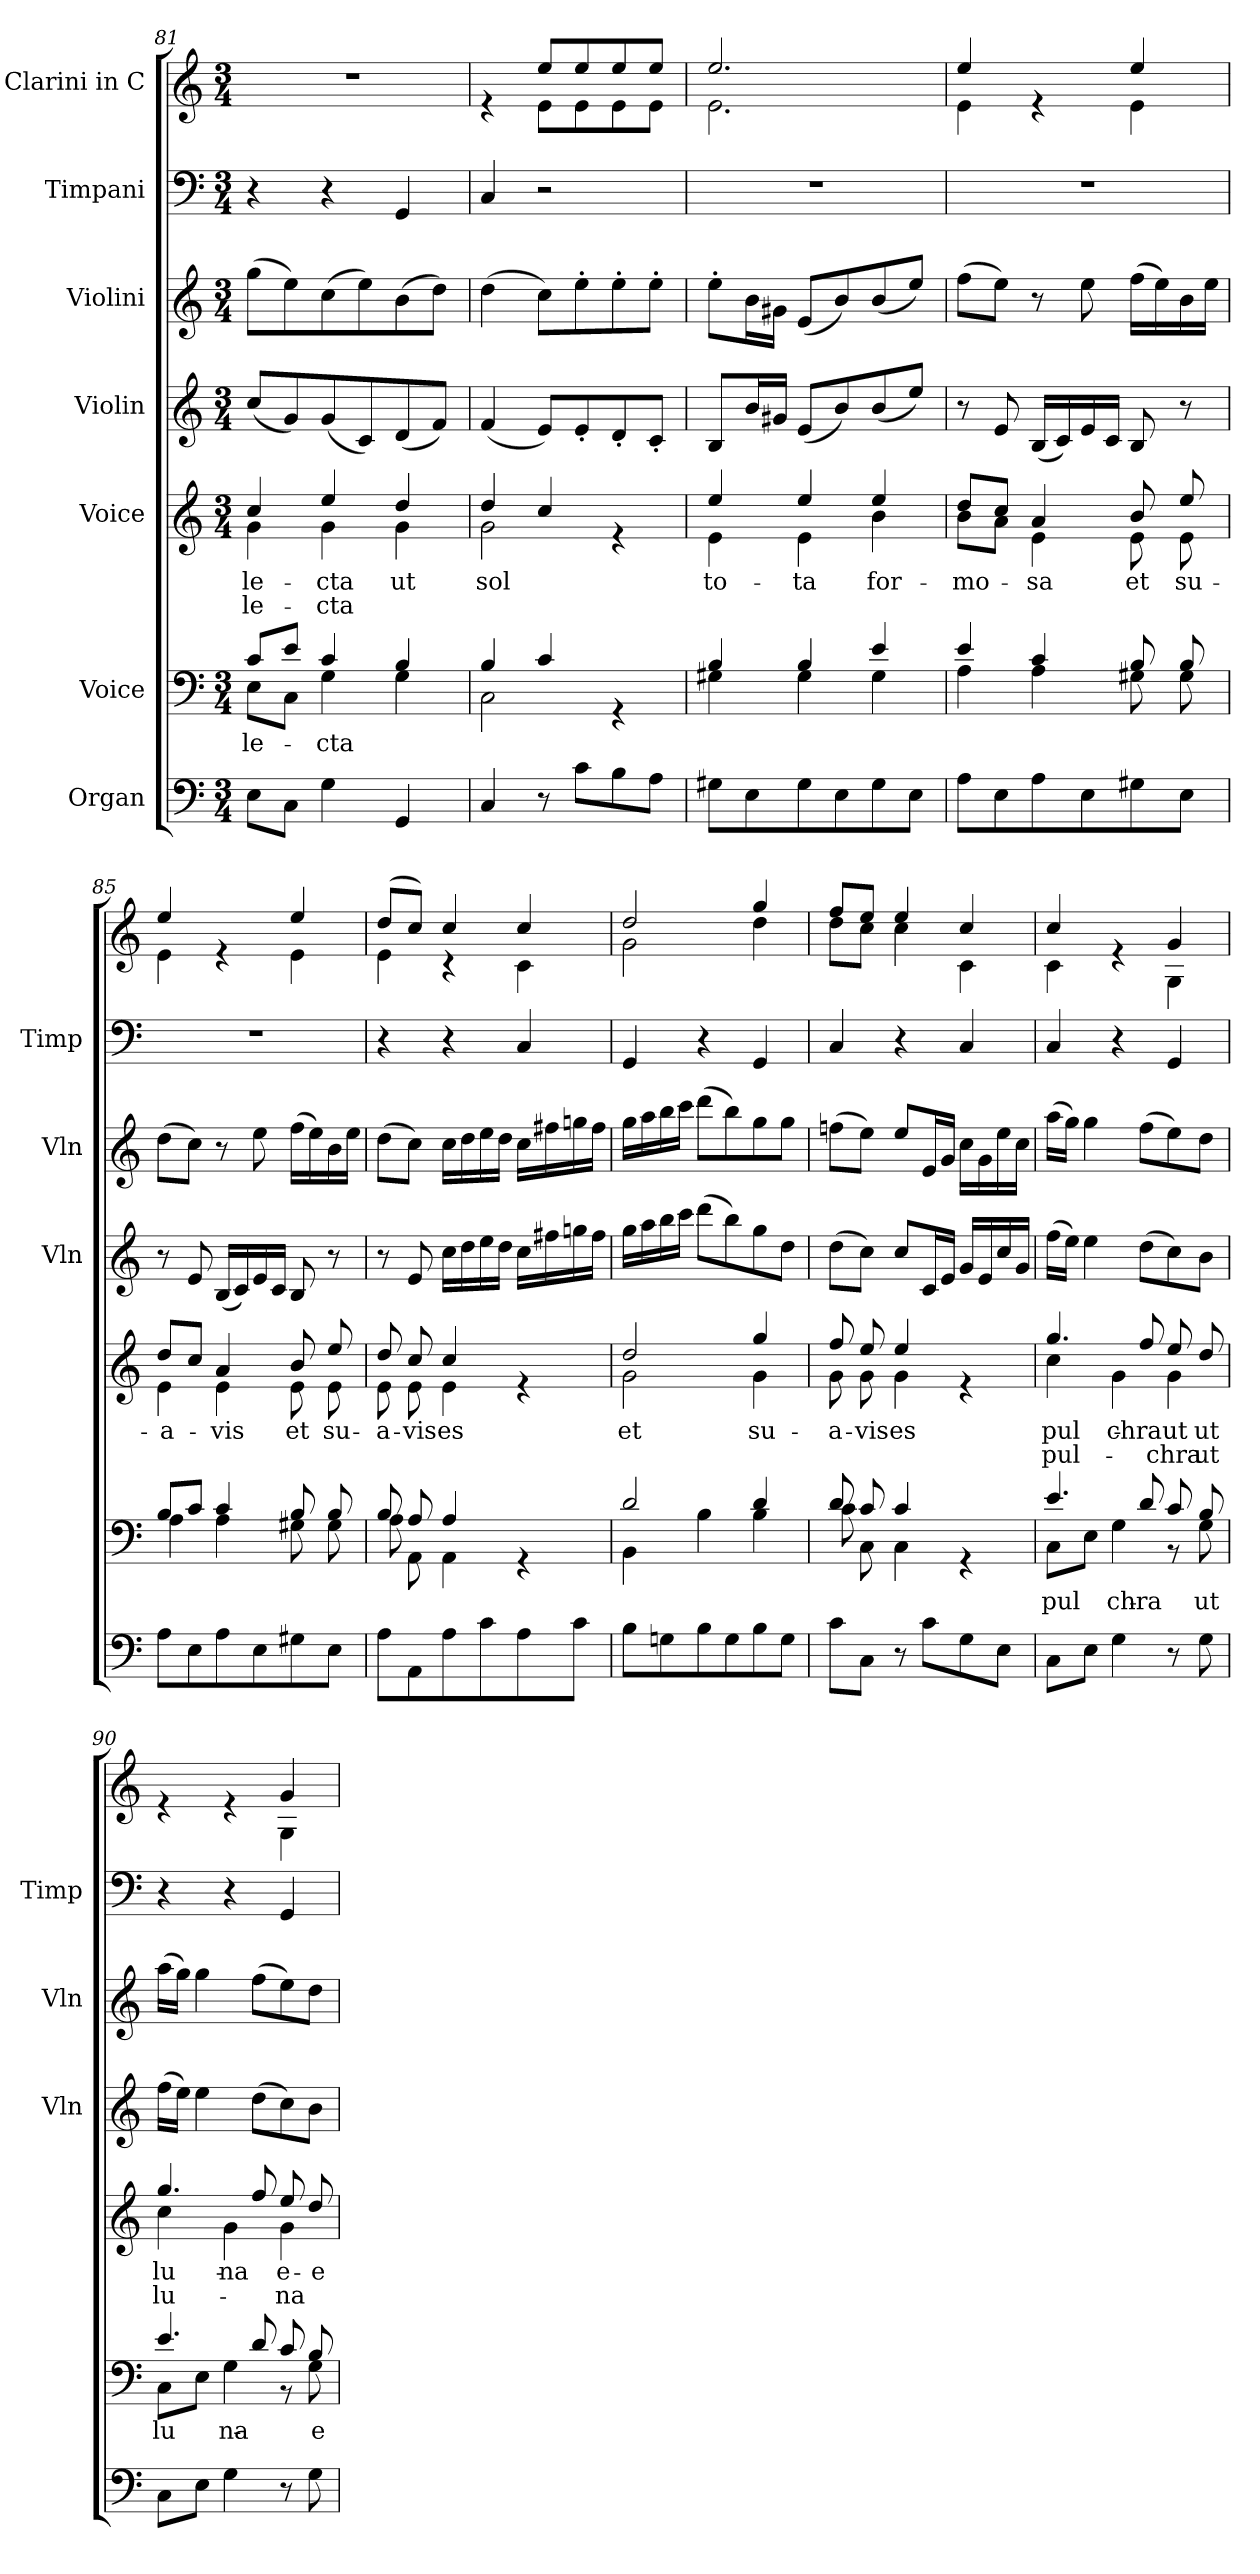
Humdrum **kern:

**kern	**kern	**text	**kern	**text	**text	**kern	**kern	**kern	**kern
*part7	*part6	*part6	*part5	*part5	*part5	*part4	*part3	*part2	*part1
*staff7	*staff6	*staff6	*staff5	*staff5	*staff5	*staff4	*staff3	*staff2	*staff1
*I"Organ	*I"Voice	*	*I"Voice	*	*	*I"Violin	*I"Violini	*I"Timpani	*I"Clarini in C
*	*	*	*	*	*	*I'Vln	*I'Vln	*I'Timp	*
*clefF4	*clefF4	*	*clefG2	*	*	*clefG2	*clefG2	*clefF4	*clefG2
*k[]	*k[]	*	*k[]	*	*	*k[]	*k[]	*k[]	*k[]
*M3/4	*M3/4	*	*M3/4	*	*	*M3/4	*M3/4	*M3/4	*M3/4
=81	=81	=81	=81	=81	=81	=81	=81	=81	=81
*	*^	*	*	*	*	*	*	*	*
!	!	!	!LO:LY:b	!	!LO:LY:b	!LO:LY:b	!	!	!	!
*	*	*	*	*^	*	*	*	*	*	*
!	!	!	!	!	!	!LO:LY:b	!	!	!	!	!
8E\L	8c/L	8E\L	-le-	4cc/	4g\	-le-	-le-	(8cc/L	(8gg\L	4r	2.r
8C\J	8e/J	8C\J	.	.	.	.	.	8g/)	8ee\)	.	.
!	!	!	!LO:LY:b	!	!	!LO:LY:b	!LO:LY:b	!	!	!	!
!	!	!	!	!	!	!LO:LY:b	!	!	!	!	!
4G\	4c/	4G\	-cta	4ee/	4g\	-cta	-cta	(8g/	(8cc\	4r	.
.	.	.	.	.	.	.	.	8c/)	8ee\)	.	.
!	!	!	!	!	!	!LO:LY:b	!	!	!	!	!
4GG/	4B/	4G\	.	4dd/	4g\	ut	.	(8d/	(8b\	4GG/	.
.	.	.	.	.	.	.	.	8f/J)	8dd\J)	.	.
=82	=82	=82	=82	=82	=82	=82	=82	=82	=82	=82	=82
!	!	!	!	!	!	!LO:LY:b	!	!	!	!	!
*	*	*	*	*	*	*	*	*	*	*	*^
4C/	4B/	2C\	.	4dd/	2g\	sol	.	(4f/	(4dd\	4C/	4re	4ryy
8r	4c/	.	.	4cc/	.	.	.	8e/L)	8cc\L)	2r	8ee/L	8e\L
8c\L	.	.	.	.	.	.	.	8e'/	8ee'\	.	8ee/	8e\
8B\	4rGG	4ryy	.	4re	4ryy	.	.	8d'/	8ee'\	.	8ee/	8e\
8A\J	.	.	.	.	.	.	.	8c'/J	8ee'\J	.	8ee/J	8e\J
=83	=83	=83	=83	=83	=83	=83	=83	=83	=83	=83	=83	=83
!	!	!	!	!	!	!LO:LY:b	!	!	!	!	!	!
8G#X\L	4B/	4G#X\	.	4ee/	4e\	to-	.	8B/L	8ee'\L	2.r	2.ee/	2.e\
8E\	.	.	.	.	.	.	.	16b/L	16b\L	.	.	.
.	.	.	.	.	.	.	.	16g#X/JJ	16g#X\JJ	.	.	.
!	!	!	!	!	!	!LO:LY:b	!	!	!	!	!	!
8G#\	4B/	4G#\	.	4ee/	4e\	-ta	.	(8e/L	(8e/L	.	.	.
8E\	.	.	.	.	.	.	.	8b/)	8b/)	.	.	.
!	!	!	!	!	!	!LO:LY:b	!	!	!	!	!	!
8G#\	4e/	4G#\	.	4ee/	4b\	for-	.	(8b/	(8b/	.	.	.
8E\J	.	.	.	.	.	.	.	8ee/J)	8ee/J)	.	.	.
!!LO:PB:g=z	!!
=84	=84	=84	=84	=84	=84	=84	=84	=84	=84	=84	=84	=84
!	!	!	!	!	!	!LO:LY:b	!	!	!	!	!	!
8A\L	4e/	4A\	.	8dd/L	8b\L	-mo-	.	8r	(8ff\L	2.r	4ee/	4e\
8E\	.	.	.	8cc/J	8a\J	.	.	8e/	8ee\J)	.	.	.
!	!	!	!	!	!	!LO:LY:b	!	!	!	!	!	!
8A\	4c/	4A\	.	4a/	4e\	-sa	.	(16B/LL	8r	.	4re	4ryy
.	.	.	.	.	.	.	.	16c/)	.	.	.	.
8E\	.	.	.	.	.	.	.	16e/	8ee\	.	.	.
.	.	.	.	.	.	.	.	16c/JJ	.	.	.	.
!	!	!	!	!	!	!LO:LY:b	!	!	!	!	!	!
8G#X\	8B/	8G#X\	.	8b/	8e\	et	.	8B/	(16ff\LL	.	4ee/	4e\
.	.	.	.	.	.	.	.	.	16ee\)	.	.	.
!	!	!	!	!	!	!LO:LY:b	!	!	!	!	!	!
8E\J	8B/	8G#\	.	8ee/	8e\	su-	.	8r	16b\	.	.	.
.	.	.	.	.	.	.	.	.	16ee\JJ	.	.	.
=85	=85	=85	=85	=85	=85	=85	=85	=85	=85	=85	=85	=85
!	!	!	!	!	!	!LO:LY:b	!	!	!	!	!	!
8A\L	8B/L	4A\	.	8dd/L	4e\	-a-	.	8r	(8dd\L	2.r	4ee/	4e\
8E\	8c/J	.	.	8cc/J	.	.	.	8e/	8cc\J)	.	.	.
!	!	!	!	!	!	!LO:LY:b	!	!	!	!	!	!
8A\	4c/	4A\	.	4a/	4e\	-vis	.	(16B/LL	8r	.	4re	4ryy
.	.	.	.	.	.	.	.	16c/)	.	.	.	.
8E\	.	.	.	.	.	.	.	16e/	8ee\	.	.	.
.	.	.	.	.	.	.	.	16c/JJ	.	.	.	.
!	!	!	!	!	!	!LO:LY:b	!	!	!	!	!	!
8G#X\	8B/	8G#X\	.	8b/	8e\	et	.	8B/	(16ff\LL	.	4ee/	4e\
.	.	.	.	.	.	.	.	.	16ee\)	.	.	.
!	!	!	!	!	!	!LO:LY:b	!	!	!	!	!	!
8E\J	8B/	8G#\	.	8ee/	8e\	su-	.	8r	16b\	.	.	.
.	.	.	.	.	.	.	.	.	16ee\JJ	.	.	.
=86	=86	=86	=86	=86	=86	=86	=86	=86	=86	=86	=86	=86
!	!	!	!	!	!	!LO:LY:b	!	!	!	!	!	!
8A\L	8B/	8A\	.	8dd/	8e\	-a-	.	8r	(8dd\L	4r	(8dd/L	4e\
!	!	!	!	!	!	!LO:LY:b	!	!	!	!	!	!
8AA\	8A/	8AA\	.	8cc/	8e\	-vis	.	8e/	8cc\J)	.	8cc/J)	.
!	!	!	!	!	!	!LO:LY:b	!	!	!	!	!	!
8A\	4A/	4AA\	.	4cc/	4e\	es	.	16cc\LL	16cc\LL	4r	4cc/	4r
.	.	.	.	.	.	.	.	16dd\	16dd\	.	.	.
8c\	.	.	.	.	.	.	.	16ee\	16ee\	.	.	.
.	.	.	.	.	.	.	.	16dd\JJ	16dd\JJ	.	.	.
8A\	4rGG	4ryy	.	4re	4ryy	.	.	16cc\LL	16cc\LL	4C/	4cc/	4c\
.	.	.	.	.	.	.	.	16ff#X\	16ff#X\	.	.	.
8c\J	.	.	.	.	.	.	.	16ggn\	16ggn\	.	.	.
.	.	.	.	.	.	.	.	16ff#\JJ	16ff#\JJ	.	.	.
=87	=87	=87	=87	=87	=87	=87	=87	=87	=87	=87	=87	=87
!	!	!	!	!	!	!LO:LY:b	!	!	!	!	!	!
8B\L	2d/	4BB\	.	2dd/	2g\	et	.	16gg\LL	16gg\LL	4GG/	2dd/	2g\
.	.	.	.	.	.	.	.	16aa\	16aa\	.	.	.
8Gn\	.	.	.	.	.	.	.	16bb\	16bb\	.	.	.
.	.	.	.	.	.	.	.	16ccc\JJ	16ccc\JJ	.	.	.
8B\	.	4B\	.	.	.	.	.	(8ddd\L	(8ddd\L	4r	.	.
8G\	.	.	.	.	.	.	.	8bb\)	8bb\)	.	.	.
!	!	!	!	!	!	!LO:LY:b	!	!	!	!	!	!
8B\	4d/	4B\	.	4gg/	4g\	su-	.	8gg\	8gg\	4GG/	4gg/	4dd\
8G\J	.	.	.	.	.	.	.	8dd\J	8gg\J	.	.	.
!!LO:PB:g=z	!!
=88	=88	=88	=88	=88	=88	=88	=88	=88	=88	=88	=88	=88
!	!	!	!	!	!	!LO:LY:b	!	!	!	!	!	!
8c\L	8d/	8c\	.	8ff/	8g\	-a-	.	(8dd\L	(8ffn\L	4C/	8ff/L	8dd\L
!	!	!	!	!	!	!LO:LY:b	!	!	!	!	!	!
8C\J	8c/	8C\	.	8ee/	8g\	-vis	.	8cc\J)	8ee\J)	.	8ee/J	8cc\J
!	!	!	!	!	!	!LO:LY:b	!	!	!	!	!	!
8r	4c/	4C\	.	4ee/	4g\	es	.	8cc/L	8ee/L	4r	4ee/	4cc\
8c\L	.	.	.	.	.	.	.	16c/L	16e/L	.	.	.
.	.	.	.	.	.	.	.	16e/JJ	16g/JJ	.	.	.
8G\	4rGG	4ryy	.	4re	4ryy	.	.	16g/LL	16cc\LL	4C/	4cc/	4c\
.	.	.	.	.	.	.	.	16e/	16g\	.	.	.
8E\J	.	.	.	.	.	.	.	16cc/	16ee\	.	.	.
.	.	.	.	.	.	.	.	16g/JJ	16cc\JJ	.	.	.
=89	=89	=89	=89	=89	=89	=89	=89	=89	=89	=89	=89	=89
!	!	!	!LO:LY:b	!	!	!LO:LY:b	!LO:LY:b	!	!	!	!	!
!	!	!	!	!	!	!LO:LY:b	!	!	!	!	!	!
8C\L	4.e/	8C\L	pul-	4.gg/	4cc\	pul-	pul-	(16ff\LL	(16aa\LL	4C/	4cc/	4c\
.	.	.	.	.	.	.	.	16ee\JJ)	16gg\JJ)	.	.	.
8E\J	.	8E\J	.	.	.	.	.	4ee\	4gg\	.	.	.
!	!	!	!LO:LY:b	!	!	!LO:LY:b	!	!	!	!	!	!
4G\	.	4G\	-chra	.	4g\	-chra	.	.	.	4r	4re	4ryy
.	8d/	.	.	8ff/	.	.	.	(8dd\L	(8ff\L	.	.	.
!	!	!	!	!	!	!LO:LY:b	!LO:LY:b	!	!	!	!	!
!	!	!	!	!	!	!LO:LY:b	!	!	!	!	!	!
8r	8c/	8r	.	8ee/	4g\	ut	-chra	8cc\)	8ee\)	4GG/	4g/	4G\
!	!	!	!LO:LY:b	!	!	!LO:LY:b	!LO:LY:b	!	!	!	!	!
8G\	8B/	8G\	ut	8dd/	.	ut	ut	8b\J	8dd\J	.	.	.
=90	=90	=90	=90	=90	=90	=90	=90	=90	=90	=90	=90	=90
!	!	!	!LO:LY:b	!	!	!LO:LY:b	!LO:LY:b	!	!	!	!	!
!	!	!	!	!	!	!LO:LY:b	!	!	!	!	!	!
8C\L	4.e/	8C\L	lu-	4.gg/	4cc\	lu-	lu-	(16ff\LL	(16aa\LL	4r	4re	2ryy
.	.	.	.	.	.	.	.	16ee\JJ)	16gg\JJ)	.	.	.
8E\J	.	8E\J	.	.	.	.	.	4ee\	4gg\	.	.	.
!	!	!	!LO:LY:b	!	!	!LO:LY:b	!	!	!	!	!	!
4G\	.	4G\	-na	.	4g\	-na	.	.	.	4r	4re	.
.	8d/	.	.	8ff/	.	.	.	(8dd\L	(8ff\L	.	.	.
!	!	!	!	!	!	!LO:LY:b	!LO:LY:b	!	!	!	!	!
!	!	!	!	!	!	!LO:LY:b	!	!	!	!	!	!
8r	8c/	8r	.	8ee/	4g\	e-	-na	8cc\)	8ee\)	4GG/	4g/	4G\
!	!	!	!LO:LY:b	!	!	!LO:LY:b	!	!	!	!	!	!
8G\	8B/	8G\	e-	8dd/	.	e-	.	8b\J	8dd\J	.	.	.
*	*v	*v	*	*	*	*	*	*	*	*	*v	*v
*	*	*	*v	*v	*	*	*	*	*	*
=	=	=	=	=	=	=	=	=	=
*-	*-	*-	*-	*-	*-	*-	*-	*-	*-
